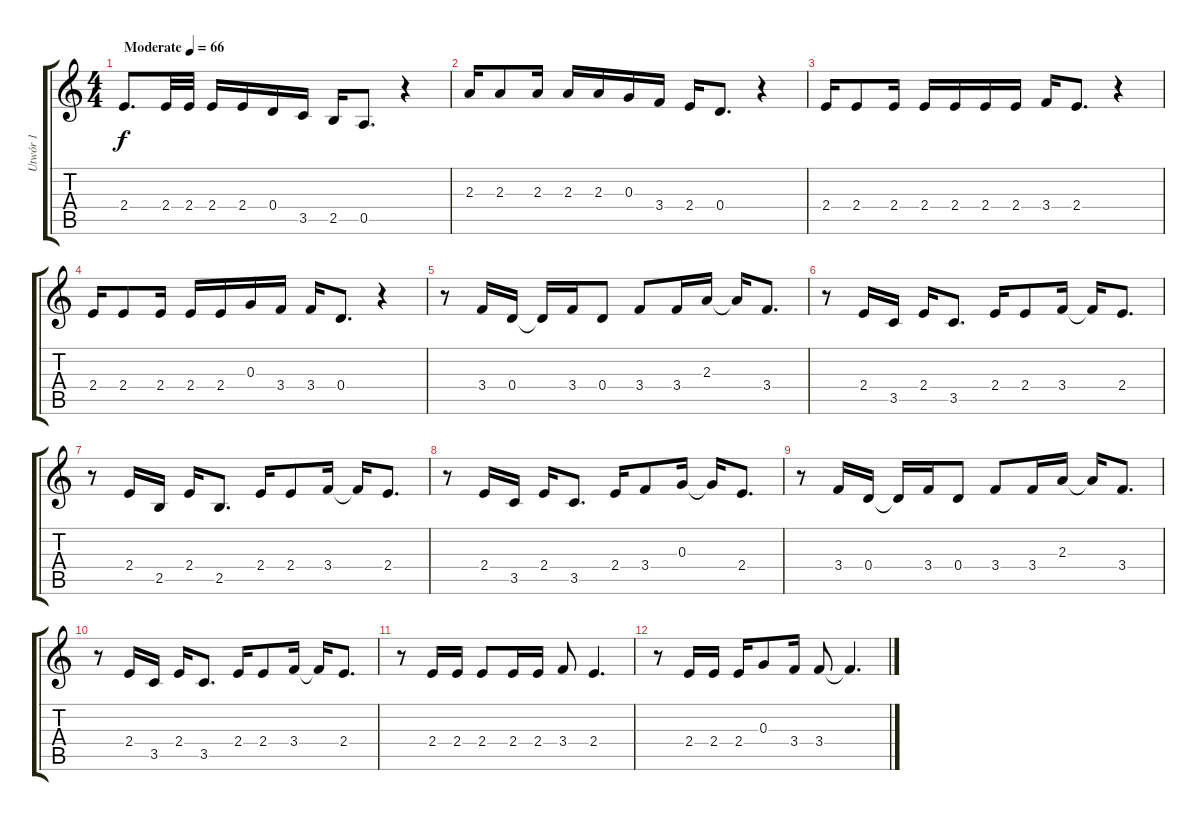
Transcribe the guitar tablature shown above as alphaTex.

\track ("Utwór 1" "Utwór 1") {instrument acousticguitarsteel}
\staff {score tabs}
\tuning (E4 B3 G3 D3 A2 E2) {hide}
\ts (4 4)
\tempo (66 "Moderate")
\clef g2
\ks c
2.4.8{d dy f instrument acousticguitarsteel} 2.4.32 2.4.32 2.4.16 2.4.16 0.4.16 3.5.16 2.5.16 0.5.8{d} r.4 |
2.3.16 2.3.8 2.3.16 2.3.16 2.3.16 0.3.16 3.4.16 2.4.16 0.4.8{d} r.4 |
2.4.16 2.4.8 2.4.16 2.4.16 2.4.16 2.4.16 2.4.16 3.4.16 2.4.8{d} r.4 |
2.4.16 2.4.8 2.4.16 2.4.16 2.4.16 0.3.16 3.4.16 3.4.16 0.4.8{d} r.4 |
r.8 3.4.16 0.4.16 0.4{t}.16 3.4.16 0.4.8 3.4.8 3.4.16 2.3.16 2.3{t}.16 3.4.8{d} |
r.8 2.4.16 3.5.16 2.4.16 3.5.8{d} 2.4.16 2.4.8 3.4.16 3.4{t}.16 2.4.8{d} |
r.8 2.4.16 2.5.16 2.4.16 2.5.8{d} 2.4.16 2.4.8 3.4.16 3.4{t}.16 2.4.8{d} |
r.8 2.4.16 3.5.16 2.4.16 3.5.8{d} 2.4.16 3.4.8 0.3.16 0.3{t}.16 2.4.8{d} |
r.8 3.4.16 0.4.16 0.4{t}.16 3.4.16 0.4.8 3.4.8 3.4.16 2.3.16 2.3{t}.16 3.4.8{d} |
r.8 2.4.16 3.5.16 2.4.16 3.5.8{d} 2.4.16 2.4.8 3.4.16 3.4{t}.16 2.4.8{d} |
r.8 2.4.16 2.4.16 2.4.8 2.4.16 2.4.16 3.4.8 2.4.4{d} |
r.8 2.4.16 2.4.16 2.4.16 0.3.8 3.4.16 3.4.8 3.4{t}.4{d}
